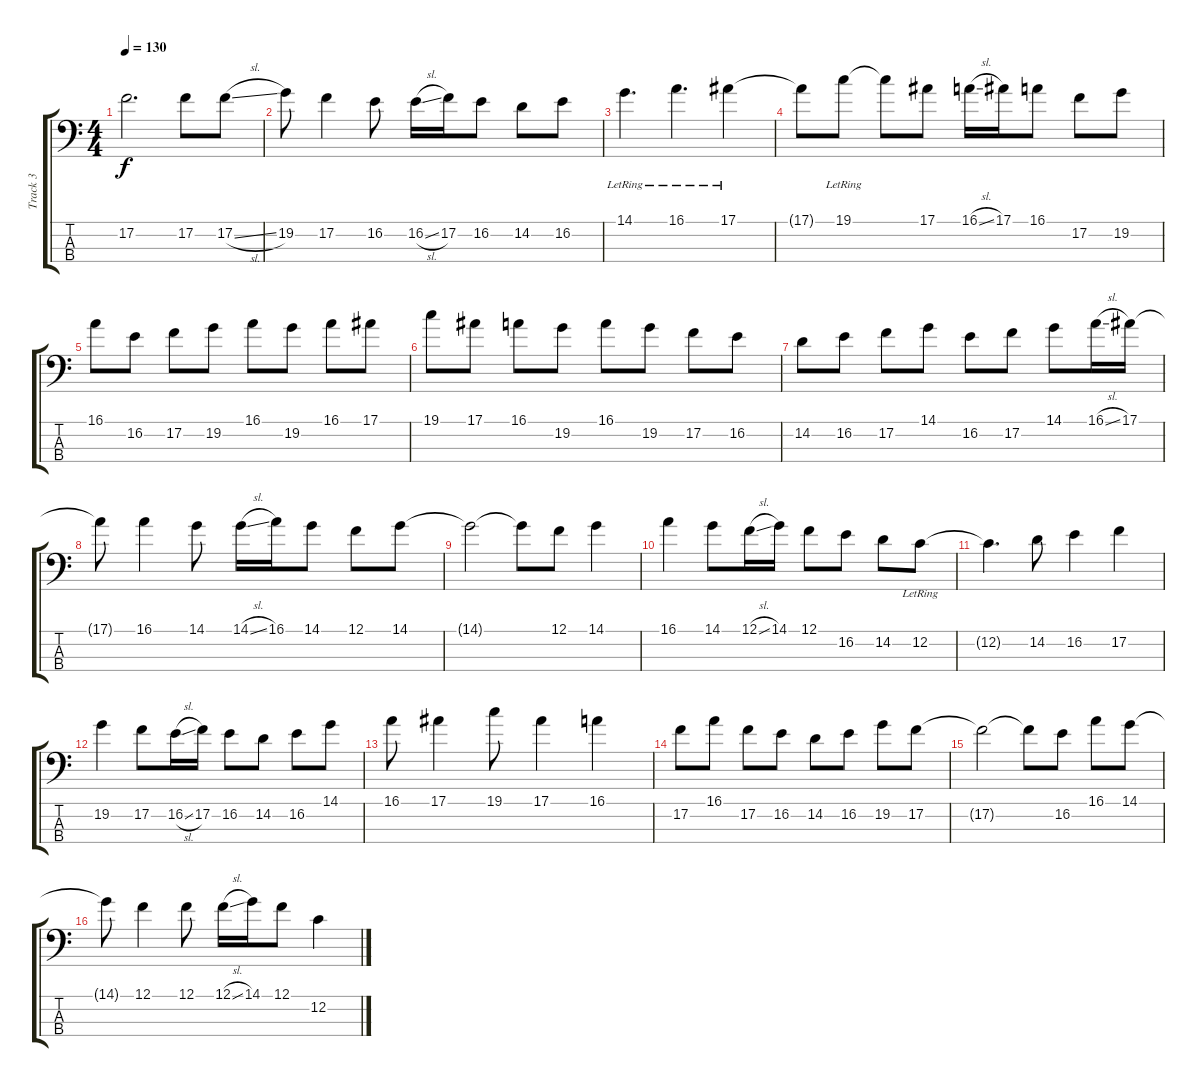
\track ("Track 3" "Track 3") {instrument electricbassfinger}
\staff {score tabs}
\tuning (F2 C2 G1 C1) {hide}
\ts (4 4)
\tempo 130
\clef f4
\ks c
17.2.2{d dy f} 17.2.8 17.2{sl}.8 |
19.2.8 17.2.4 16.2.8 16.2{sl}.16 17.2.16 16.2.8 14.2.8 16.2.8 |
14.1{lr}.4{d} 16.1{lr}.4{d} 17.1{lr}.4 |
17.1{t}.8 19.1{lr}.8 19.1{t}.8 17.1.8 16.1{sl}.16 17.1.16 16.1.8 17.2.8 19.2.8 |
16.1.8 16.2.8 17.2.8 19.2.8 16.1.8 19.2.8 16.1.8 17.1.8 |
19.1.8 17.1.8 16.1.8 19.2.8 16.1.8 19.2.8 17.2.8 16.2.8 |
14.2.8 16.2.8 17.2.8 14.1.8 16.2.8 17.2.8 14.1.8 16.1{sl}.16 17.1.16 |
17.1{t}.8 16.1.4 14.1.8 14.1{sl}.16 16.1.16 14.1.8 12.1.8 14.1.8 |
14.1{t}.2 14.1{t}.8 12.1.8 14.1.4 |
16.1.4 14.1.8 12.1{sl}.16 14.1.16 12.1.8 16.2.8 14.2.8 12.2{lr}.8 |
12.2{t}.4{d} 14.2.8 16.2.4 17.2.4 |
19.2.4 17.2.8 16.2{sl}.16 17.2.16 16.2.8 14.2.8 16.2.8 14.1.8 |
16.1.8 17.1.4 19.1.8 17.1.4 16.1.4 |
17.2.8 16.1.8 17.2.8 16.2.8 14.2.8 16.2.8 19.2.8 17.2.8 |
17.2{t}.2 17.2{t}.8 16.2.8 16.1.8 14.1.8 |
14.1{t}.8 12.1.4 12.1.8 12.1{sl}.16 14.1.16 12.1.8 12.2.4
